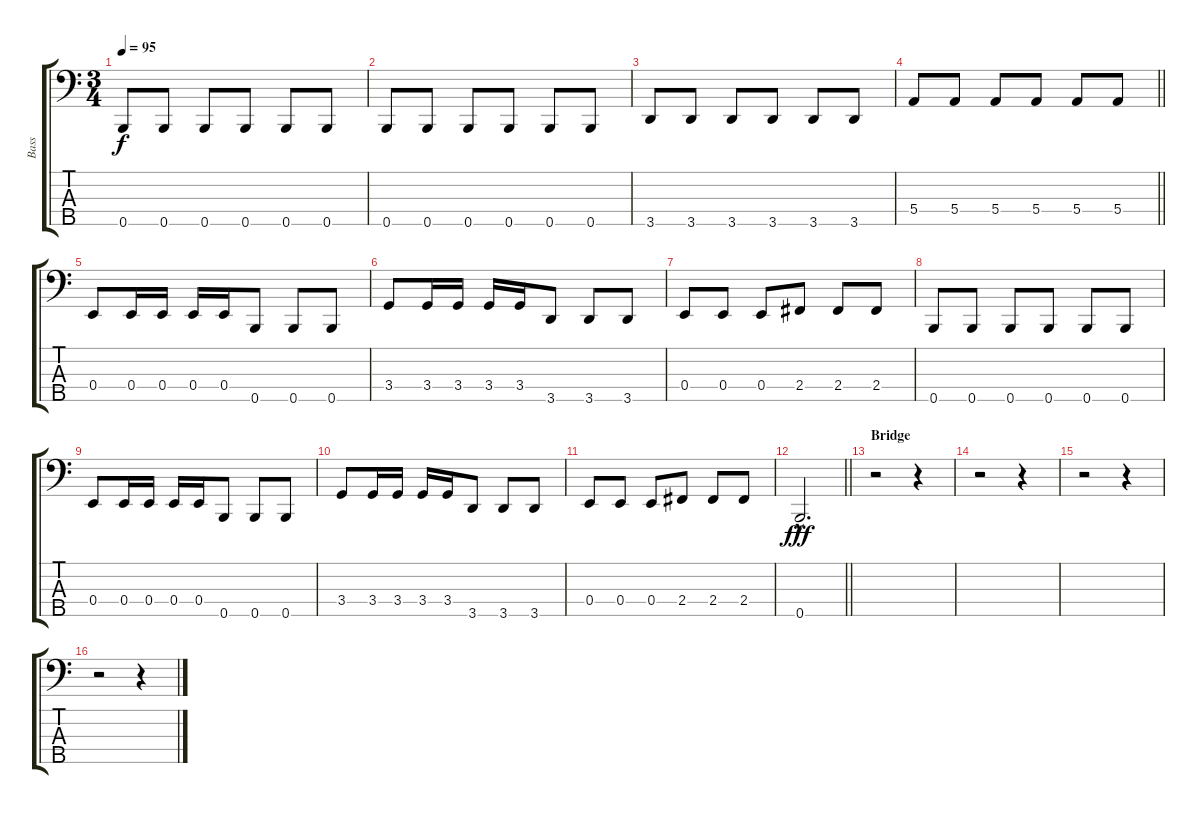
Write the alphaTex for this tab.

\track ("Bass" "Bass") {instrument electricbassfinger}
\staff {score tabs}
\tuning (G2 D2 A1 E1 B0) {hide}
\ts (3 4)
\tempo 95
\clef f4
\ks c
0.5.8{dy f} 0.5.8 0.5.8 0.5.8 0.5.8 0.5.8 |
0.5.8 0.5.8 0.5.8 0.5.8 0.5.8 0.5.8 |
3.5.8 3.5.8 3.5.8 3.5.8 3.5.8 3.5.8 |
\barLineRight lightlight
5.4.8 5.4.8 5.4.8 5.4.8 5.4.8 5.4.8 |
\section ("" "")
0.4.8 0.4.16 0.4.16 0.4.16 0.4.16 0.5.8 0.5.8 0.5.8 |
3.4.8 3.4.16 3.4.16 3.4.16 3.4.16 3.5.8 3.5.8 3.5.8 |
0.4.8 0.4.8 0.4.8 2.4.8 2.4.8 2.4.8 |
0.5.8 0.5.8 0.5.8 0.5.8 0.5.8 0.5.8 |
0.4.8 0.4.16 0.4.16 0.4.16 0.4.16 0.5.8 0.5.8 0.5.8 |
3.4.8 3.4.16 3.4.16 3.4.16 3.4.16 3.5.8 3.5.8 3.5.8 |
0.4.8 0.4.8 0.4.8 2.4.8 2.4.8 2.4.8 |
\barLineRight lightlight
0.5{hac}.2{d dy fff} |
\section ("" "Bridge")
r.2 r.4 |
r.2 r.4 |
r.2 r.4 |
r.2 r.4
